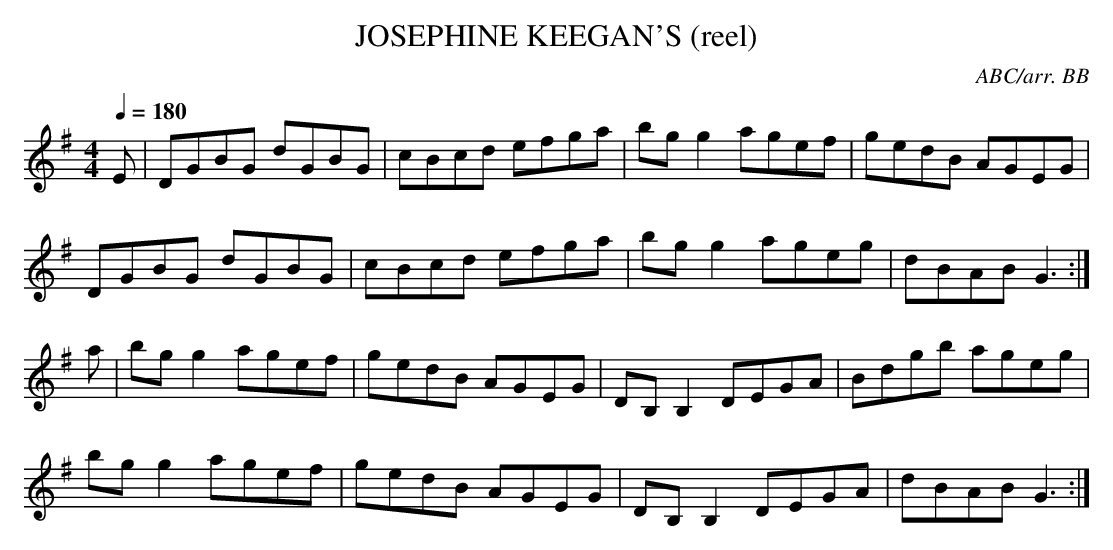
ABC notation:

X:1
T:JOSEPHINE KEEGAN'S (reel)
C:ABC/arr. BB
Q:1/4=180
M:4/4
L:1/8
K:G
E|DGBG dGBG|cBcd efga|bg g2 agef|gedB AGEG|
DGBG dGBG|cBcd efga|bg g2 ageg|dBAB G3 :|
a|bg g2 agef|gedB AGEG|DB, B,2 DEGA|Bdgb ageg|
bg g2 agef|gedB AGEG|DB, B,2 DEGA|dBAB G3 :|
